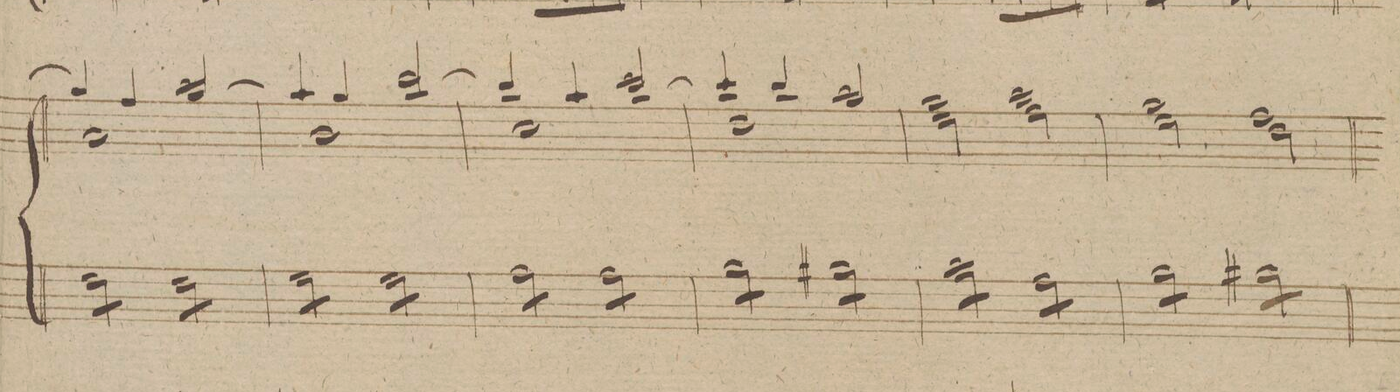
**kern
*I"Organo.
*clefF4
*k[f#c#g#d#]
*met(c|)
*M2/2
8F#\L
8F#\
8F#\
8F#\J
8F#\L
8F#\
8F#\
8F#\J
=49
8G#\L
8G#\
8G#\
8G#\J
8G#\L
8G#\
8G#\
8G#\J
=50
8A\L
8A\
8A\
8A\J
8A\L
8A\
8A\
8A\J
=51
8B\L
8B\
8B\
8B\J
8B#X\L
8B#\
8B#\
8B#\J
=52
8c#\L
8c#\
8c#\
8c#\J
8A\L
8A\
8A\
8A\J
=53
8B\L
8B\
8B\
8B\J
8B#X\L
8B#\
8B#\
8B#\J
=54
*-
